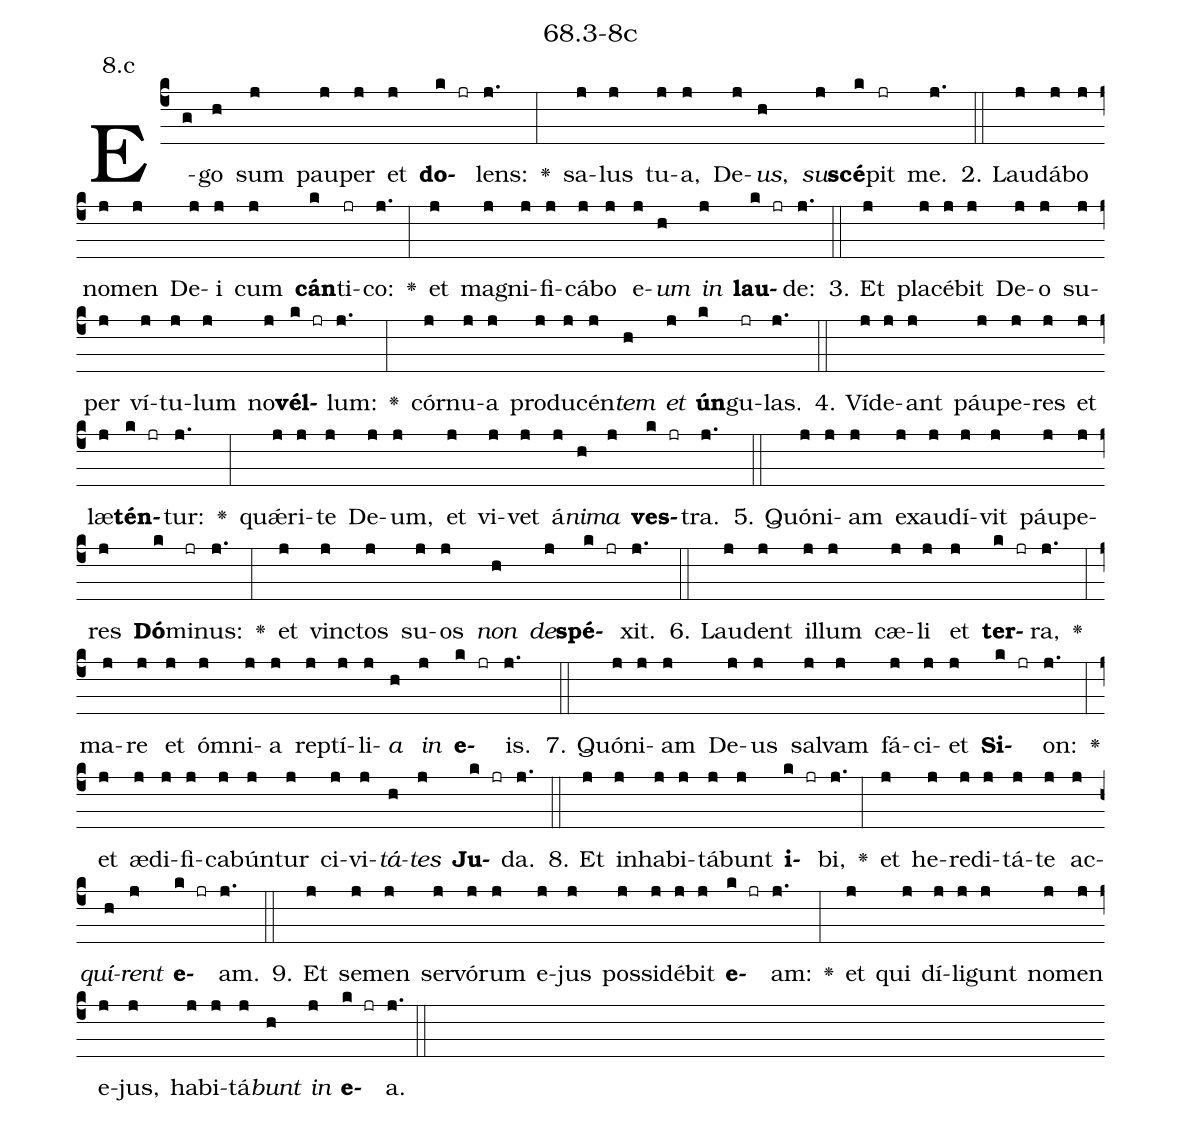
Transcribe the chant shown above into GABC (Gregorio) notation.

name: 68.3-8c;
annotation: 8.c;
%%
(c4)E(g)go(h) sum(j) pau(j)per(j) et(j) <b>do</b>(k jr)lens:(j.) <v>\greheightstar</v>(:) sa(j)lus(j) tu(j)a,(j) De(j)<i>us</i>,(h) <i>su</i>(j)<b>scé</b>(k)pit(jr) me.(j.) (::)
2. Lau(j)dá(j)bo(j) no(j)men(j) De(j)i(j) cum(j) <b>cán</b>(k)ti(jr)co:(j.) <v>\greheightstar</v>(:) et(j) ma(j)gni(j)fi(j)cá(j)bo(j) e(j)<i>um</i>(h) <i>in</i>(j) <b>lau</b>(k jr)de:(j.) (::)
3. Et(j) pla(j)cé(j)bit(j) De(j)o(j) su(j)per(j) ví(j)tu(j)lum(j) no(j)<b>vél</b>(k jr)lum:(j.) <v>\greheightstar</v>(:) cór(j)nu(j)a(j) pro(j)du(j)cén(j)<i>tem</i>(h) <i>et</i>(j) <b>ún</b>(k)gu(jr)las.(j.) (::)
4. Ví(j)de(j)ant(j) páu(j)pe(j)res(j) et(j) læ(j)<b>tén</b>(k jr)tur:(j.) <v>\greheightstar</v>(:) quǽ(j)ri(j)te(j) De(j)um,(j) et(j) vi(j)vet(j) á(j)<i>ni</i>(h)<i>ma</i>(j) <b>ves</b>(k jr)tra.(j.) (::)
5. Quón(j)i(j)am(j) ex(j)au(j)dí(j)vit(j) páu(j)pe(j)res(j) <b>Dó</b>(k)mi(jr)nus:(j.) <v>\greheightstar</v>(:) et(j) vinc(j)tos(j) su(j)os(j) <i>non</i>(h) <i>de</i>(j)<b>spé</b>(k jr)xit.(j.) (::)
6. Lau(j)dent(j) il(j)lum(j) cæ(j)li(j) et(j) <b>ter</b>(k jr)ra,(j.) <v>\greheightstar</v>(:) ma(j)re(j) et(j) óm(j)ni(j)a(j) rep(j)tí(j)li(j)<i>a</i>(h) <i>in</i>(j) <b>e</b>(k jr)is.(j.) (::)
7. Quón(j)i(j)am(j) De(j)us(j) sal(j)vam(j) fá(j)ci(j)et(j) <b>Si</b>(k jr)on:(j.) <v>\greheightstar</v>(:) et(j) æ(j)di(j)fi(j)ca(j)bún(j)tur(j) ci(j)vi(j)<i>tá</i>(h)<i>tes</i>(j) <b>Ju</b>(k jr)da.(j.) (::)
8. Et(j) in(j)ha(j)bi(j)tá(j)bunt(j) <b>i</b>(k jr)bi,(j.) <v>\greheightstar</v>(:) et(j) he(j)re(j)di(j)tá(j)te(j) ac(j)<i>quí</i>(h)<i>rent</i>(j) <b>e</b>(k jr)am.(j.) (::)
9. Et(j) se(j)men(j) ser(j)vó(j)rum(j) e(j)jus(j) pos(j)si(j)dé(j)bit(j) <b>e</b>(k jr)am:(j.) <v>\greheightstar</v>(:) et(j) qui(j) dí(j)li(j)gunt(j) no(j)men(j) e(j)jus,(j) ha(j)bi(j)tá(j)<i>bunt</i>(h) <i>in</i>(j) <b>e</b>(k jr)a.(j.) (::)
